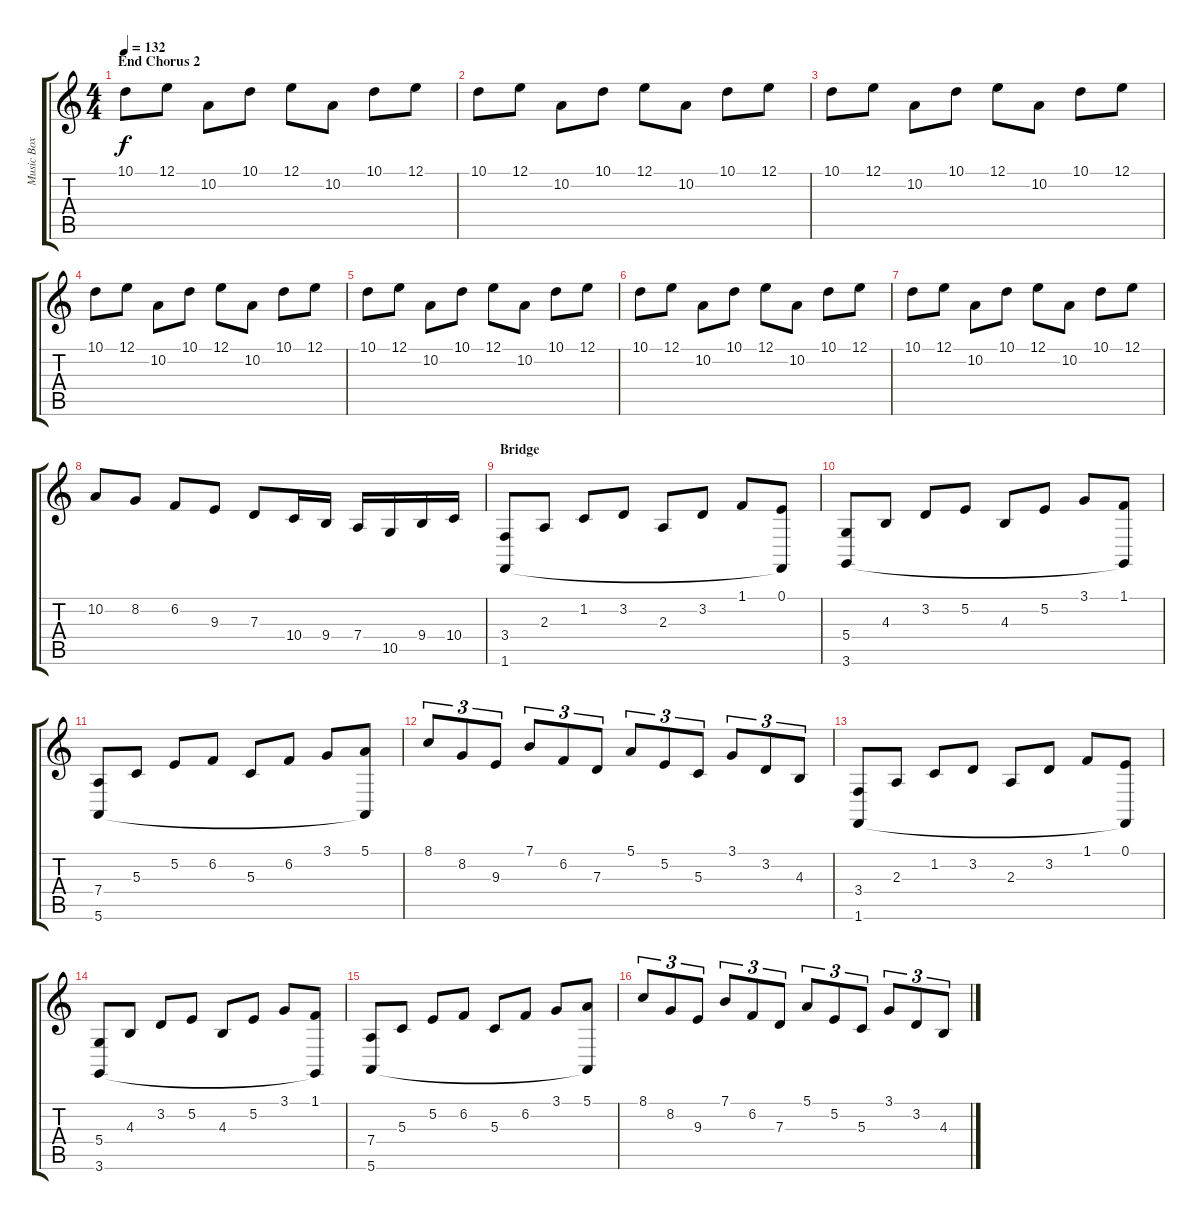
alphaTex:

\track ("Music Box" "Music Box") {instrument musicbox}
\staff {score tabs}
\tuning (E4 B3 G3 D3 A2 E2) {hide}
\ts (4 4)
\section ("" "End Chorus 2")
\tempo 132
\clef g2
\ks c
10.1.8{dy f} 12.1.8 10.2.8 10.1.8 12.1.8 10.2.8 10.1.8 12.1.8 |
10.1.8 12.1.8 10.2.8 10.1.8 12.1.8 10.2.8 10.1.8 12.1.8 |
10.1.8 12.1.8 10.2.8 10.1.8 12.1.8 10.2.8 10.1.8 12.1.8 |
10.1.8 12.1.8 10.2.8 10.1.8 12.1.8 10.2.8 10.1.8 12.1.8 |
10.1.8 12.1.8 10.2.8 10.1.8 12.1.8 10.2.8 10.1.8 12.1.8 |
10.1.8 12.1.8 10.2.8 10.1.8 12.1.8 10.2.8 10.1.8 12.1.8 |
10.1.8 12.1.8 10.2.8 10.1.8 12.1.8 10.2.8 10.1.8 12.1.8 |
10.2.8 8.2.8 6.2.8 9.3.8 7.3.8 10.4.16 9.4.16 7.4.16 10.5.16 9.4.16 10.4.16 |
\section ("" "Bridge")
(3.4 1.6).8 2.3.8 1.2.8 3.2.8 2.3.8 3.2.8 1.1.8 (0.1 1.6{t}).8 |
(5.4 3.6).8 4.3.8 3.2.8 5.2.8 4.3.8 5.2.8 3.1.8 (1.1 3.6{t}).8 |
(7.4 5.6).8 5.3.8 5.2.8 6.2.8 5.3.8 6.2.8 3.1.8 (5.1 5.6{t}).8 |
8.1.8{tu (3 2)} 8.2.8{tu (3 2)} 9.3.8{tu (3 2)} 7.1.8{tu (3 2)} 6.2.8{tu (3 2)} 7.3.8{tu (3 2)} 5.1.8{tu (3 2)} 5.2.8{tu (3 2)} 5.3.8{tu (3 2)} 3.1.8{tu (3 2)} 3.2.8{tu (3 2)} 4.3.8{tu (3 2)} |
(3.4 1.6).8 2.3.8 1.2.8 3.2.8 2.3.8 3.2.8 1.1.8 (0.1 1.6{t}).8 |
(5.4 3.6).8 4.3.8 3.2.8 5.2.8 4.3.8 5.2.8 3.1.8 (1.1 3.6{t}).8 |
(7.4 5.6).8 5.3.8 5.2.8 6.2.8 5.3.8 6.2.8 3.1.8 (5.1 5.6{t}).8 |
8.1.8{tu (3 2)} 8.2.8{tu (3 2)} 9.3.8{tu (3 2)} 7.1.8{tu (3 2)} 6.2.8{tu (3 2)} 7.3.8{tu (3 2)} 5.1.8{tu (3 2)} 5.2.8{tu (3 2)} 5.3.8{tu (3 2)} 3.1.8{tu (3 2)} 3.2.8{tu (3 2)} 4.3.8{tu (3 2)}
